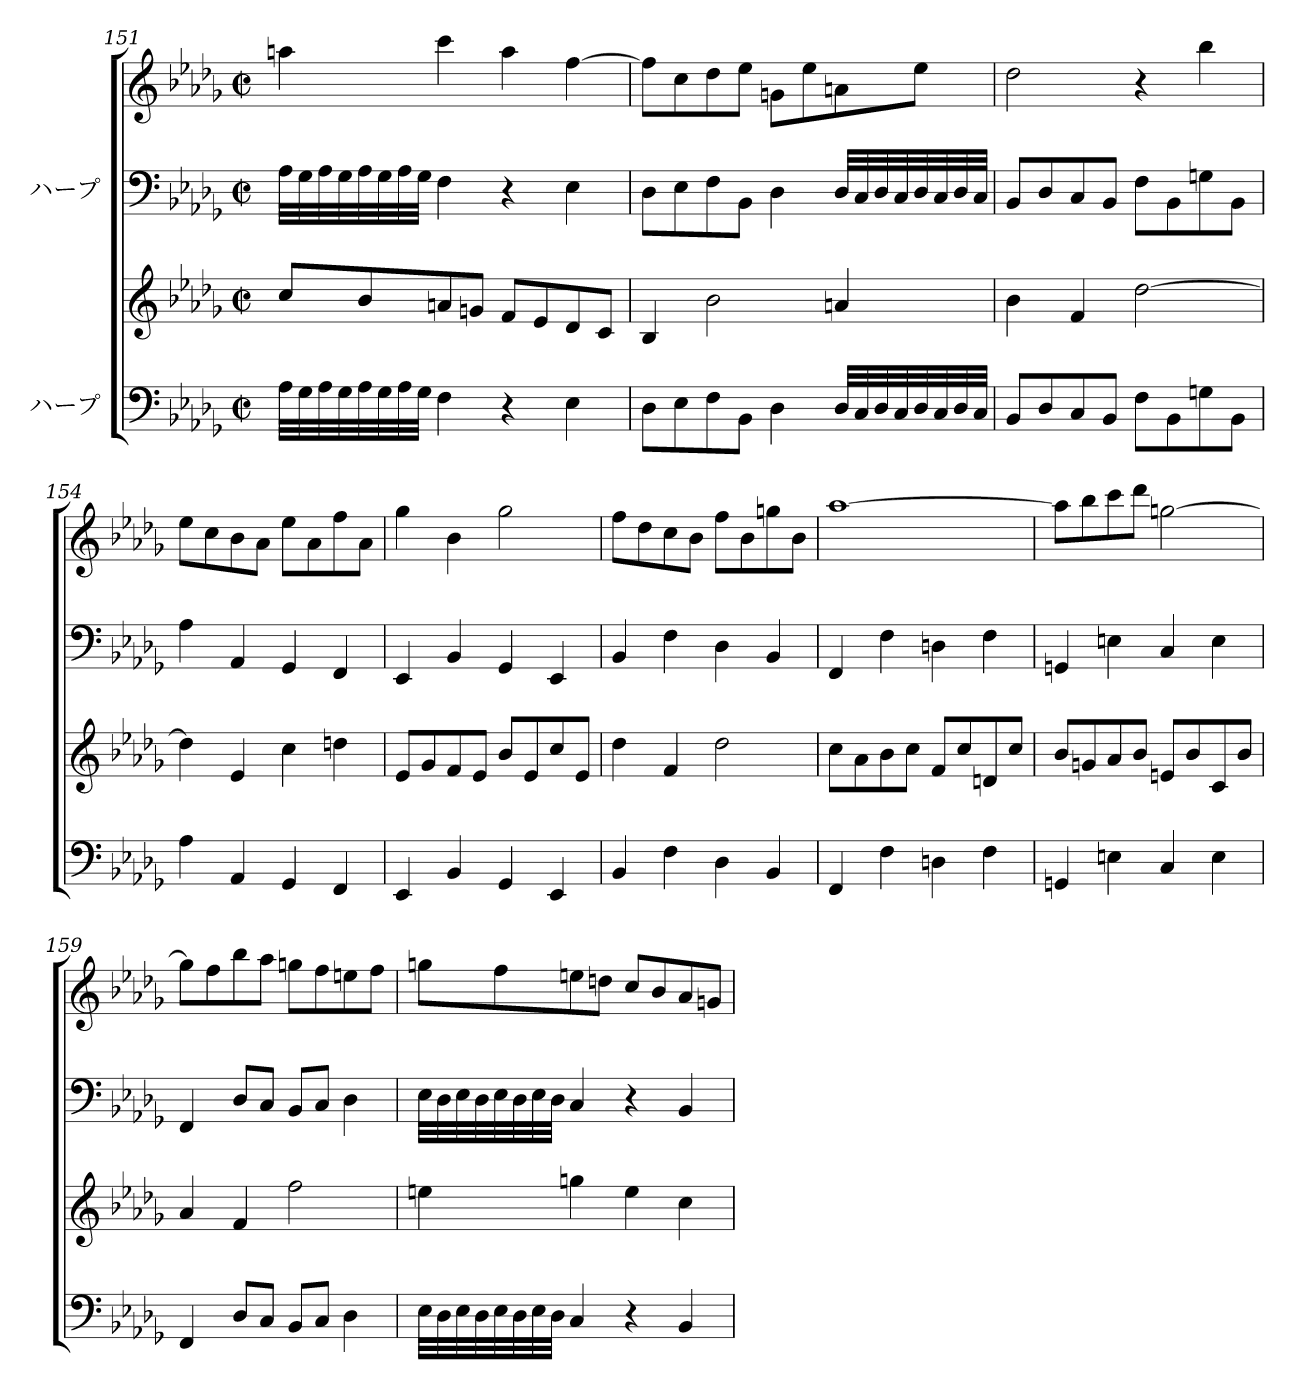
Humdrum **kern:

**kern	**kern	**kern	**kern
*part2	*part2	*part1	*part1
*staff4	*staff3	*staff2	*staff1
*I"ハープ	*	*I"ハープ	*
*clefF4	*clefG2	*clefF4	*clefG2
*k[b-e-a-d-g-]	*k[b-e-a-d-g-]	*k[b-e-a-d-g-]	*k[b-e-a-d-g-]
*M2/2	*M2/2	*M2/2	*M2/2
*met(c|)	*met(c|)	*met(c|)	*met(c|)
=151	=151	=151	=151
32A-\LLL	8cc/L	32A-\LLL	4aan\
32G-\	.	32G-\	.
32A-\	.	32A-\	.
32G-\	.	32G-\	.
32A-\	8b-/	32A-\	.
32G-\	.	32G-\	.
32A-\	.	32A-\	.
32G-\JJJ	.	32G-\JJJ	.
4F\	8an/	4F\	4ccc\
.	8gn/J	.	.
4r	8f/L	4r	4aa\
.	8e-/	.	.
4E-\	8d-/	4E-\	[4ff\
.	8c/J	.	.
=152	=152	=152	=152
8D-\L	4B-/	8D-\L	8ff\L]
8E-\	.	8E-\	8cc\
8F\	2b-\	8F\	8dd-\
8BB-\J	.	8BB-\J	8ee-\J
4D-\	.	4D-\	8gn\L
.	.	.	8ee-\
32D-/LLL	4an/	32D-/LLL	8an\
32C/	.	32C/	.
32D-/	.	32D-/	.
32C/	.	32C/	.
32D-/	.	32D-/	8ee-\J
32C/	.	32C/	.
32D-/	.	32D-/	.
32C/JJJ	.	32C/JJJ	.
!!LO:LB:g=z
=153	=153	=153	=153
8BB-/L	4b-\	8BB-/L	2dd-\
8D-/	.	8D-/	.
8C/	4f/	8C/	.
8BB-/J	.	8BB-/J	.
8F\L	[2dd-\	8F\L	4r
8BB-\	.	8BB-\	.
8Gn\	.	8Gn\	4bb-\
8BB-\J	.	8BB-\J	.
=154	=154	=154	=154
4A-\	4dd-\]	4A-\	8ee-\L
.	.	.	8cc\
4AA-/	4e-/	4AA-/	8b-\
.	.	.	8a-\J
4GG-/	4cc\	4GG-/	8ee-\L
.	.	.	8a-\
4FF/	4ddn\	4FF/	8ff\
.	.	.	8a-\J
=155	=155	=155	=155
4EE-/	8e-/L	4EE-/	4gg-\
.	8g-/	.	.
4BB-/	8f/	4BB-/	4b-\
.	8e-/J	.	.
4GG-/	8b-/L	4GG-/	2gg-\
.	8e-/	.	.
4EE-/	8cc/	4EE-/	.
.	8e-/J	.	.
=156	=156	=156	=156
4BB-/	4dd-\	4BB-/	8ff\L
.	.	.	8dd-\
4F\	4f/	4F\	8cc\
.	.	.	8b-\J
4D-\	2dd-\	4D-\	8ff\L
.	.	.	8b-\
4BB-/	.	4BB-/	8ggn\
.	.	.	8b-\J
=157	=157	=157	=157
4FF/	8cc\L	4FF/	[1aa-
.	8a-\	.	.
4F\	8b-\	4F\	.
.	8cc\J	.	.
4Dn\	8f/L	4Dn\	.
.	8cc/	.	.
4F\	8dn/	4F\	.
.	8cc/J	.	.
!!LO:LB:g=z
=158	=158	=158	=158
4GGn/	8b-/L	4GGn/	8aa-\L]
.	8gn/	.	8bb-\
4En\	8a-/	4En\	8ccc\
.	8b-/J	.	8ddd-\J
4C/	8en/L	4C/	[2ggn\
.	8b-/	.	.
4E\	8c/	4E\	.
.	8b-/J	.	.
=159	=159	=159	=159
4FF/	4a-/	4FF/	8gg\L]
.	.	.	8ff\
8D-/L	4f/	8D-/L	8bb-\
8C/J	.	8C/J	8aa-\J
8BB-/L	2ff\	8BB-/L	8ggn\L
8C/J	.	8C/J	8ff\
4D-\	.	4D-\	8een\
.	.	.	8ff\J
=160	=160	=160	=160
32E-\LLL	4een\	32E-\LLL	8ggn\L
32D-\	.	32D-\	.
32E-\	.	32E-\	.
32D-\	.	32D-\	.
32E-\	.	32E-\	8ff\
32D-\	.	32D-\	.
32E-\	.	32E-\	.
32D-\JJJ	.	32D-\JJJ	.
4C/	4ggn\	4C/	8een\
.	.	.	8ddn\J
4r	4ee\	4r	8cc/L
.	.	.	8b-/
4BB-/	4cc\	4BB-/	8a-/
.	.	.	8gn/J
=	=	=	=
*-	*-	*-	*-
